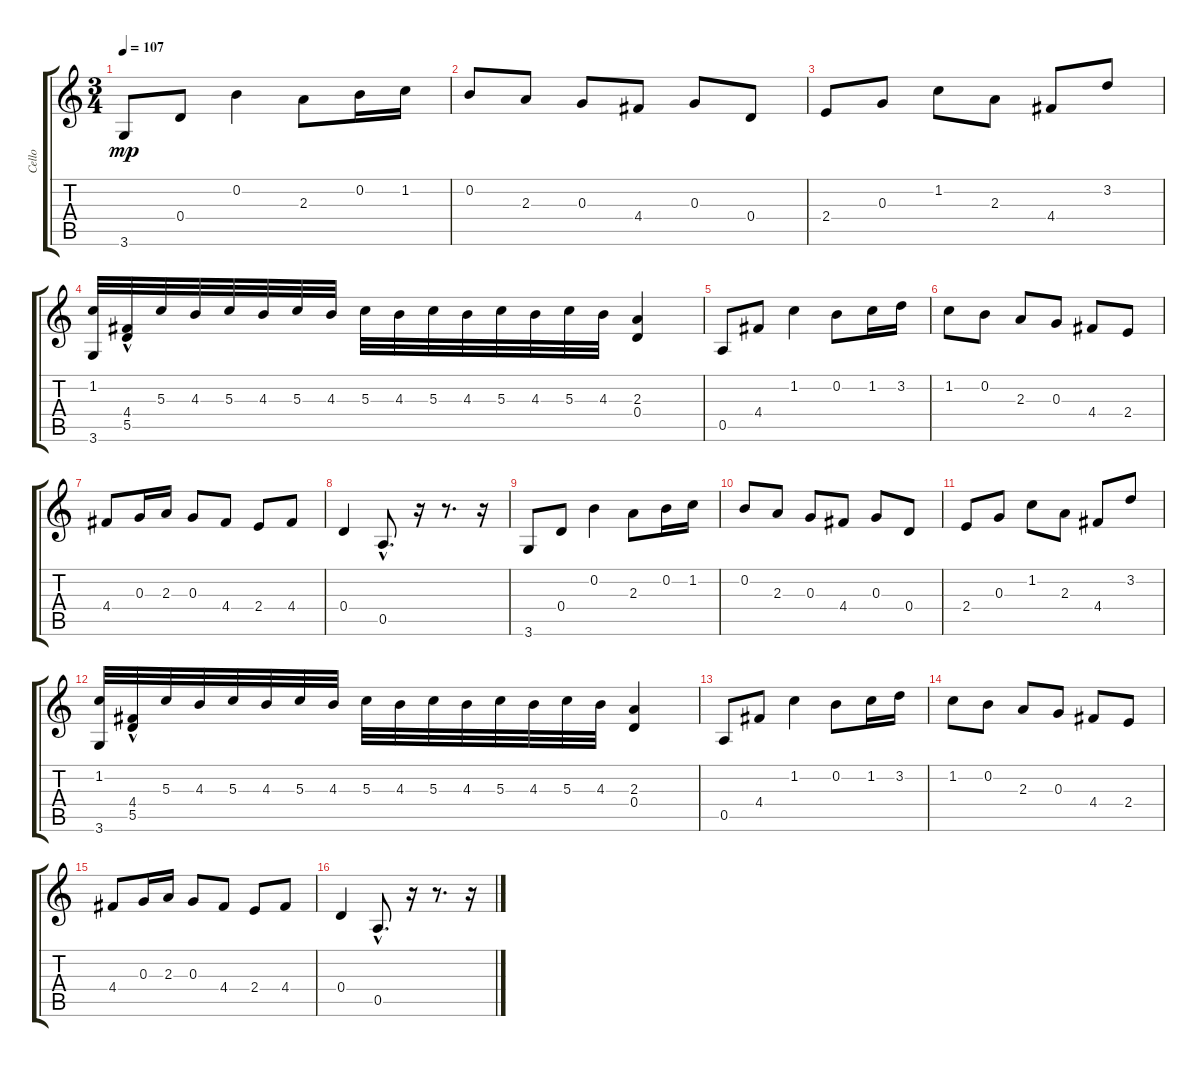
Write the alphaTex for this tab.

\track ("Cello" "Cello") {instrument acousticguitarnylon}
\staff {score tabs}
\tuning (E4 B3 G3 D3 A2 E2) {hide}
\ts (3 4)
\tempo 107
\clef g2
\ks c
3.6.8{dy mp instrument acousticguitarnylon} 0.4.8 0.2.4 2.3.8 0.2.16 1.2.16 |
0.2.8 2.3.8 0.3.8 4.4.8 0.3.8 0.4.8 |
2.4.8 0.3.8 1.2.8 2.3.8 4.4.8 3.2.8 |
(1.2 3.6).32 (4.4 5.5{hac}).32 5.3.32 4.3.32 5.3.32 4.3.32 5.3.32 4.3.32 5.3.32 4.3.32 5.3.32 4.3.32 5.3.32 4.3.32 5.3.32 4.3.32 (2.3 0.4).4 |
0.5.8 4.4.8 1.2.4 0.2.8 1.2.16 3.2.16 |
1.2.8 0.2.8 2.3.8 0.3.8 4.4.8 2.4.8 |
4.4.8 0.3.16 2.3.16 0.3.8 4.4.8 2.4.8 4.4.8 |
0.4.4 0.5{hac}.8{d} r.16 r.8{d} r.16 |
3.6.8 0.4.8 0.2.4 2.3.8 0.2.16 1.2.16 |
0.2.8 2.3.8 0.3.8 4.4.8 0.3.8 0.4.8 |
2.4.8 0.3.8 1.2.8 2.3.8 4.4.8 3.2.8 |
(1.2 3.6).32 (4.4 5.5{hac}).32 5.3.32 4.3.32 5.3.32 4.3.32 5.3.32 4.3.32 5.3.32 4.3.32 5.3.32 4.3.32 5.3.32 4.3.32 5.3.32 4.3.32 (2.3 0.4).4 |
0.5.8 4.4.8 1.2.4 0.2.8 1.2.16 3.2.16 |
1.2.8 0.2.8 2.3.8 0.3.8 4.4.8 2.4.8 |
4.4.8 0.3.16 2.3.16 0.3.8 4.4.8 2.4.8 4.4.8 |
0.4.4 0.5{hac}.8{d} r.16 r.8{d} r.16
